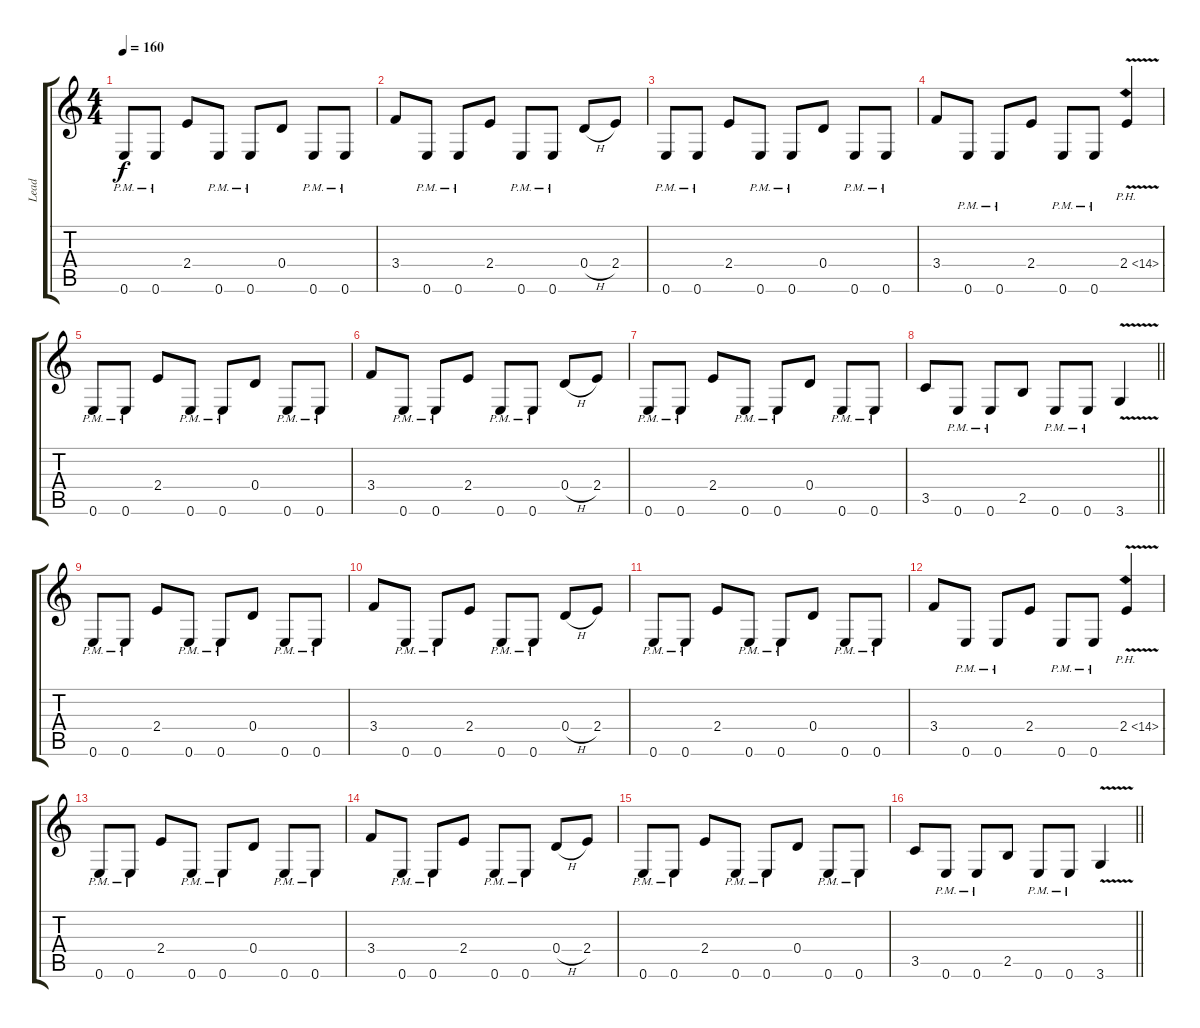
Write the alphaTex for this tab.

\track ("Lead" "Lead") {instrument distortionguitar}
\staff {score tabs}
\tuning (E4 B3 G3 D3 A2 E2) {hide}
\ts (4 4)
\tempo 160
\clef g2
\ks c
0.6{pm}.8{dy f} 0.6{pm}.8 2.4.8 0.6{pm}.8 0.6{pm}.8 0.4.8 0.6{pm}.8 0.6{pm}.8 |
3.4.8 0.6{pm}.8 0.6{pm}.8 2.4.8 0.6{pm}.8 0.6{pm}.8 0.4{h}.8 2.4.8 |
0.6{pm}.8 0.6{pm}.8 2.4.8 0.6{pm}.8 0.6{pm}.8 0.4.8 0.6{pm}.8 0.6{pm}.8 |
3.4.8 0.6{pm}.8 0.6{pm}.8 2.4.8 0.6{pm}.8 0.6{pm}.8 2.4{ph 12 v}.4 |
0.6{pm}.8 0.6{pm}.8 2.4.8 0.6{pm}.8 0.6{pm}.8 0.4.8 0.6{pm}.8 0.6{pm}.8 |
3.4.8 0.6{pm}.8 0.6{pm}.8 2.4.8 0.6{pm}.8 0.6{pm}.8 0.4{h}.8 2.4.8 |
0.6{pm}.8 0.6{pm}.8 2.4.8 0.6{pm}.8 0.6{pm}.8 0.4.8 0.6{pm}.8 0.6{pm}.8 |
\barLineRight lightlight
3.5.8 0.6{pm}.8 0.6{pm}.8 2.5.8 0.6{pm}.8 0.6{pm}.8 3.6{v}.4 |
0.6{pm}.8 0.6{pm}.8 2.4.8 0.6{pm}.8 0.6{pm}.8 0.4.8 0.6{pm}.8 0.6{pm}.8 |
3.4.8 0.6{pm}.8 0.6{pm}.8 2.4.8 0.6{pm}.8 0.6{pm}.8 0.4{h}.8 2.4.8 |
0.6{pm}.8 0.6{pm}.8 2.4.8 0.6{pm}.8 0.6{pm}.8 0.4.8 0.6{pm}.8 0.6{pm}.8 |
3.4.8 0.6{pm}.8 0.6{pm}.8 2.4.8 0.6{pm}.8 0.6{pm}.8 2.4{ph 12 v}.4 |
0.6{pm}.8 0.6{pm}.8 2.4.8 0.6{pm}.8 0.6{pm}.8 0.4.8 0.6{pm}.8 0.6{pm}.8 |
3.4.8 0.6{pm}.8 0.6{pm}.8 2.4.8 0.6{pm}.8 0.6{pm}.8 0.4{h}.8 2.4.8 |
0.6{pm}.8 0.6{pm}.8 2.4.8 0.6{pm}.8 0.6{pm}.8 0.4.8 0.6{pm}.8 0.6{pm}.8 |
\barLineRight lightlight
3.5.8 0.6{pm}.8 0.6{pm}.8 2.5.8 0.6{pm}.8 0.6{pm}.8 3.6{v}.4
